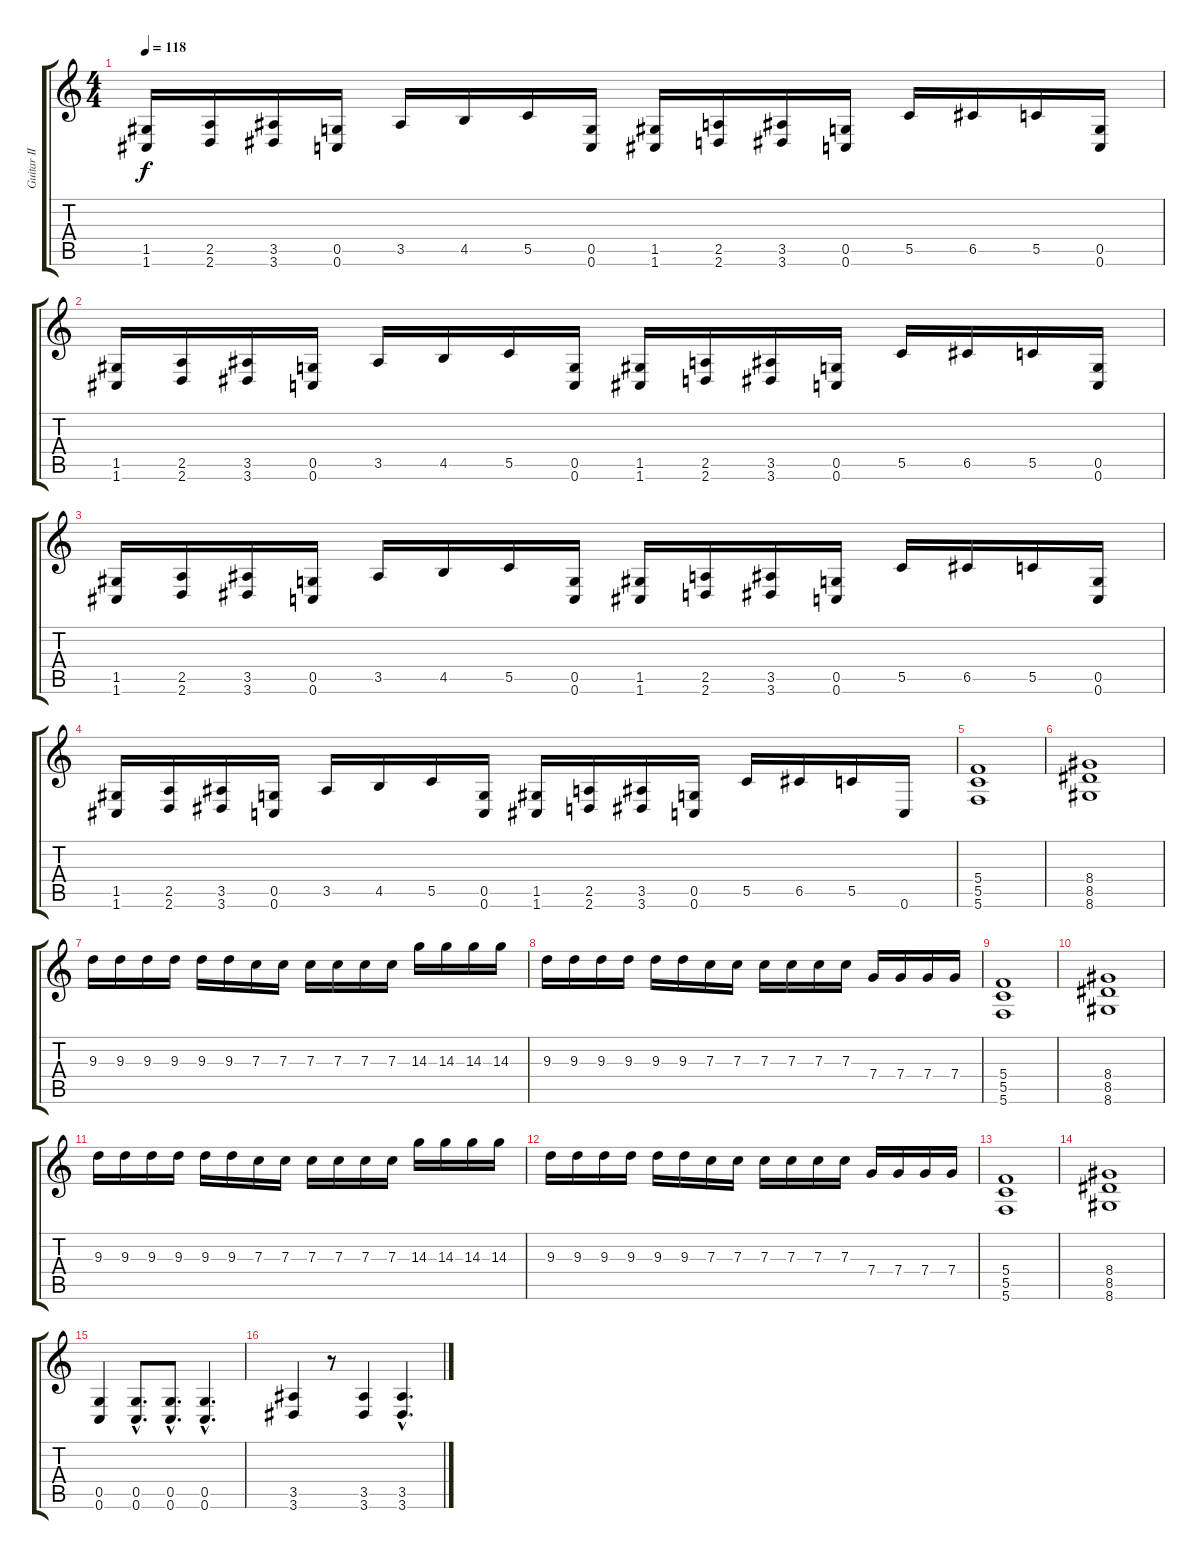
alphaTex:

\track ("Guitar II" "Guitar II") {instrument distortionguitar}
\staff {score tabs}
\tuning (D4 A3 F3 C3 G2 C2) {hide}
\ts (4 4)
\tempo 118
\clef g2
\ks c
(1.5 1.6).16{dy f volume 14 balance 2} (2.5 2.6).16 (3.5 3.6).16 (0.5 0.6).16 3.5.16 4.5.16 5.5.16 (0.5 0.6).16 (1.5 1.6).16 (2.5 2.6).16 (3.5 3.6).16 (0.5 0.6).16 5.5.16 6.5.16 5.5.16 (0.5 0.6).16 |
(1.5 1.6).16{volume 14 balance 2} (2.5 2.6).16 (3.5 3.6).16 (0.5 0.6).16 3.5.16 4.5.16 5.5.16 (0.5 0.6).16 (1.5 1.6).16 (2.5 2.6).16 (3.5 3.6).16 (0.5 0.6).16 5.5.16 6.5.16 5.5.16 (0.5 0.6).16 |
(1.5 1.6).16{volume 14 balance 2} (2.5 2.6).16 (3.5 3.6).16 (0.5 0.6).16 3.5.16 4.5.16 5.5.16 (0.5 0.6).16 (1.5 1.6).16 (2.5 2.6).16 (3.5 3.6).16 (0.5 0.6).16 5.5.16 6.5.16 5.5.16 (0.5 0.6).16 |
(1.5 1.6).16{volume 14 balance 2} (2.5 2.6).16 (3.5 3.6).16 (0.5 0.6).16 3.5.16 4.5.16 5.5.16 (0.5 0.6).16 (1.5 1.6).16 (2.5 2.6).16 (3.5 3.6).16 (0.5 0.6).16 5.5.16 6.5.16 5.5.16 0.6.16 |
(5.4 5.5 5.6).1{volume 14 balance 2 instrument overdrivenguitar} |
(8.4 8.5 8.6).1 |
9.3.16{instrument distortionguitar} 9.3.16 9.3.16 9.3.16 9.3.16 9.3.16 7.3.16 7.3.16 7.3.16 7.3.16 7.3.16 7.3.16 14.3.16 14.3.16 14.3.16 14.3.16 |
9.3.16 9.3.16 9.3.16 9.3.16 9.3.16 9.3.16 7.3.16 7.3.16 7.3.16 7.3.16 7.3.16 7.3.16 7.4.16 7.4.16 7.4.16 7.4.16 |
(5.4 5.5 5.6).1{instrument overdrivenguitar} |
(8.4 8.5 8.6).1 |
9.3.16{instrument distortionguitar} 9.3.16 9.3.16 9.3.16 9.3.16 9.3.16 7.3.16 7.3.16 7.3.16 7.3.16 7.3.16 7.3.16 14.3.16 14.3.16 14.3.16 14.3.16 |
9.3.16 9.3.16 9.3.16 9.3.16 9.3.16 9.3.16 7.3.16 7.3.16 7.3.16 7.3.16 7.3.16 7.3.16 7.4.16 7.4.16 7.4.16 7.4.16 |
(5.4 5.5 5.6).1{instrument overdrivenguitar} |
(8.4 8.5 8.6).1 |
(0.5 0.6).4{instrument distortionguitar} (0.5{hac} 0.6{hac}).8{d} (0.5{hac} 0.6{hac}).8{d} (0.5{hac} 0.6{hac}).4{d} |
(3.5 3.6).4 r.8 (3.5 3.6).4 (3.5{hac} 3.6{hac}).4{d}
